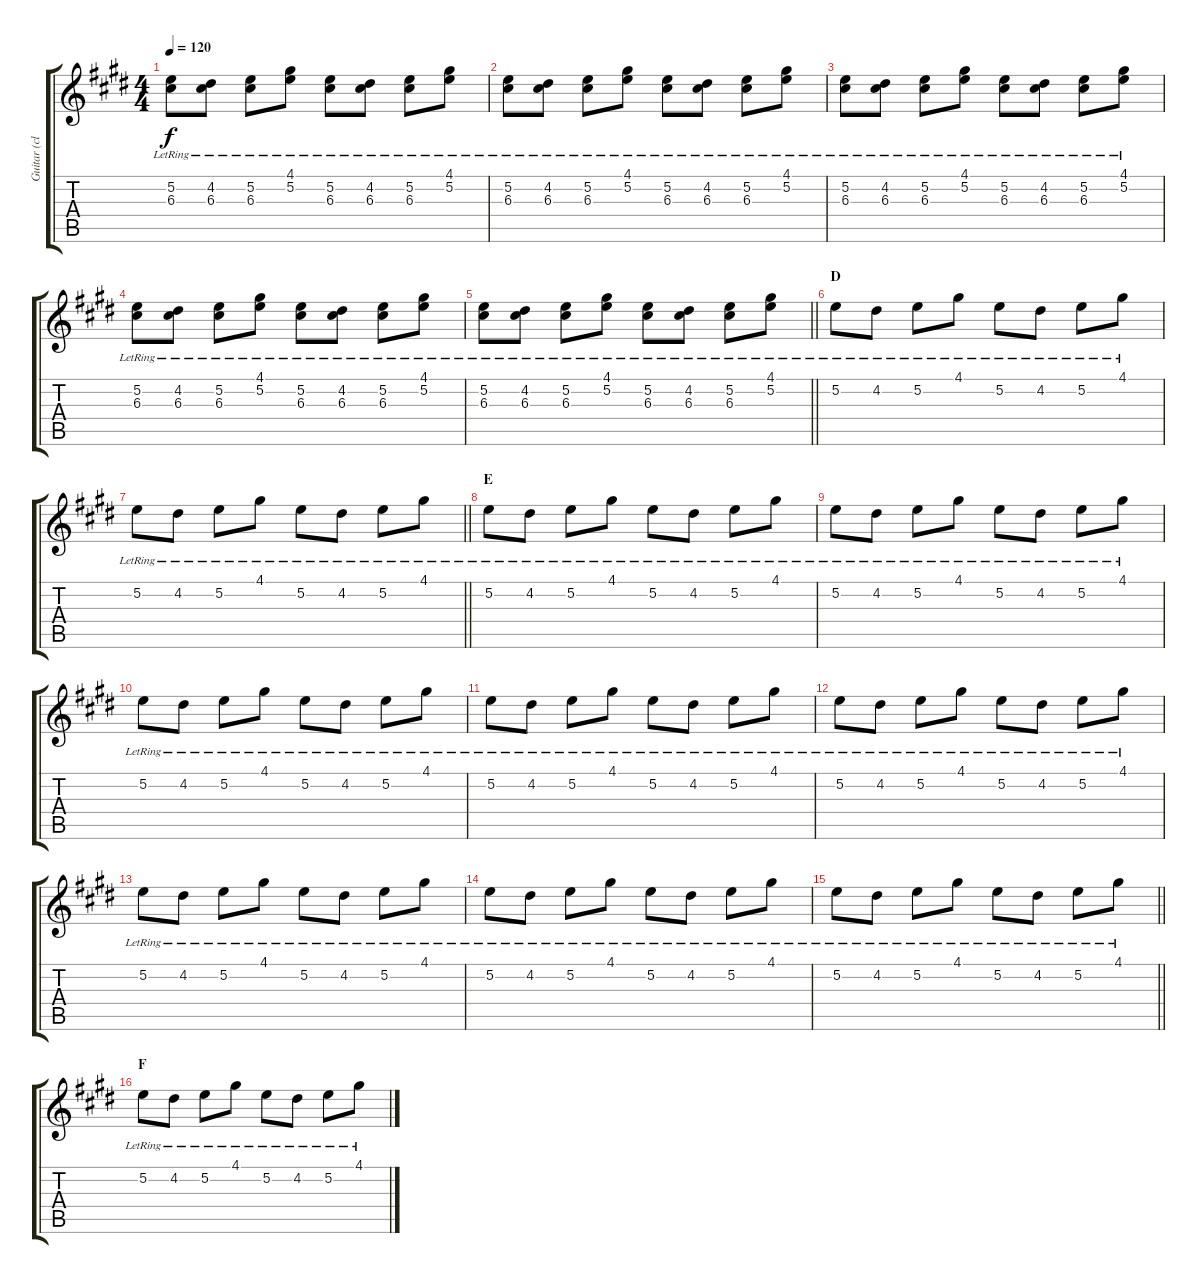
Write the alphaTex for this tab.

\track ("Guitar (clean)" "Guitar (cl") {instrument electricguitarjazz}
\staff {score tabs}
\tuning (E4 B3 G3 D3 A2 E2) {hide}
\ts (4 4)
\tempo 120
\clef g2
\ks e
(5.2{lr} 6.3{lr}).8{dy f} (4.2{lr} 6.3{lr}).8 (5.2{lr} 6.3{lr}).8 (4.1{lr} 5.2{lr}).8 (5.2{lr} 6.3{lr}).8 (4.2{lr} 6.3{lr}).8 (5.2{lr} 6.3{lr}).8 (4.1{lr} 5.2{lr}).8 |
(5.2{lr} 6.3{lr}).8 (4.2{lr} 6.3{lr}).8 (5.2{lr} 6.3{lr}).8 (4.1{lr} 5.2{lr}).8 (5.2{lr} 6.3{lr}).8 (4.2{lr} 6.3{lr}).8 (5.2{lr} 6.3{lr}).8 (4.1{lr} 5.2{lr}).8 |
(5.2{lr} 6.3{lr}).8 (4.2{lr} 6.3{lr}).8 (5.2{lr} 6.3{lr}).8 (4.1{lr} 5.2{lr}).8 (5.2{lr} 6.3{lr}).8 (4.2{lr} 6.3{lr}).8 (5.2{lr} 6.3{lr}).8 (4.1{lr} 5.2{lr}).8 |
(5.2{lr} 6.3{lr}).8 (4.2{lr} 6.3{lr}).8 (5.2{lr} 6.3{lr}).8 (4.1{lr} 5.2{lr}).8 (5.2{lr} 6.3{lr}).8 (4.2{lr} 6.3{lr}).8 (5.2{lr} 6.3{lr}).8 (4.1{lr} 5.2{lr}).8 |
\barLineRight lightlight
(5.2{lr} 6.3{lr}).8 (4.2{lr} 6.3{lr}).8 (5.2{lr} 6.3{lr}).8 (4.1{lr} 5.2{lr}).8 (5.2{lr} 6.3{lr}).8 (4.2{lr} 6.3{lr}).8 (5.2{lr} 6.3{lr}).8 (4.1{lr} 5.2{lr}).8 |
\section ("" "D")
5.2{lr}.8 4.2{lr}.8 5.2{lr}.8 4.1{lr}.8 5.2{lr}.8 4.2{lr}.8 5.2{lr}.8 4.1{lr}.8 |
\barLineRight lightlight
5.2{lr}.8 4.2{lr}.8 5.2{lr}.8 4.1{lr}.8 5.2{lr}.8 4.2{lr}.8 5.2{lr}.8 4.1{lr}.8 |
\section ("" "E")
5.2{lr}.8 4.2{lr}.8 5.2{lr}.8 4.1{lr}.8 5.2{lr}.8 4.2{lr}.8 5.2{lr}.8 4.1{lr}.8 |
5.2{lr}.8 4.2{lr}.8 5.2{lr}.8 4.1{lr}.8 5.2{lr}.8 4.2{lr}.8 5.2{lr}.8 4.1{lr}.8 |
5.2{lr}.8 4.2{lr}.8 5.2{lr}.8 4.1{lr}.8 5.2{lr}.8 4.2{lr}.8 5.2{lr}.8 4.1{lr}.8 |
5.2{lr}.8 4.2{lr}.8 5.2{lr}.8 4.1{lr}.8 5.2{lr}.8 4.2{lr}.8 5.2{lr}.8 4.1{lr}.8 |
5.2{lr}.8 4.2{lr}.8 5.2{lr}.8 4.1{lr}.8 5.2{lr}.8 4.2{lr}.8 5.2{lr}.8 4.1{lr}.8 |
5.2{lr}.8 4.2{lr}.8 5.2{lr}.8 4.1{lr}.8 5.2{lr}.8 4.2{lr}.8 5.2{lr}.8 4.1{lr}.8 |
5.2{lr}.8 4.2{lr}.8 5.2{lr}.8 4.1{lr}.8 5.2{lr}.8 4.2{lr}.8 5.2{lr}.8 4.1{lr}.8 |
\barLineRight lightlight
5.2{lr}.8 4.2{lr}.8 5.2{lr}.8 4.1{lr}.8 5.2{lr}.8 4.2{lr}.8 5.2{lr}.8 4.1{lr}.8 |
\section ("" "F")
5.2{lr}.8 4.2{lr}.8 5.2{lr}.8 4.1{lr}.8 5.2{lr}.8 4.2{lr}.8 5.2{lr}.8 4.1{lr}.8
